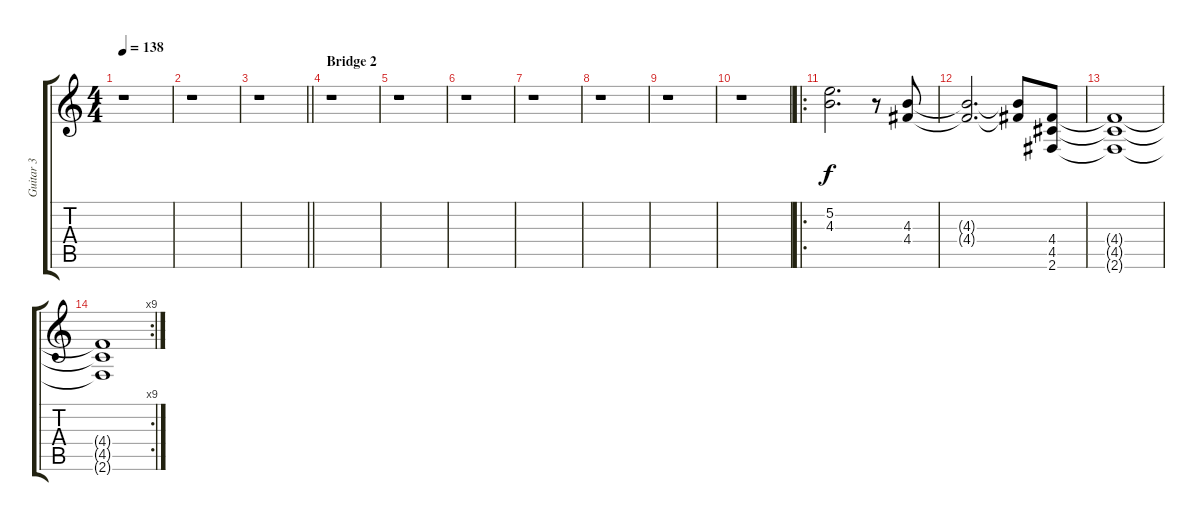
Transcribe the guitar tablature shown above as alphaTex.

\track ("Guitar 3" "Guitar 3") {instrument distortionguitar}
\staff {score tabs}
\tuning (E4 B3 G3 D3 A2 E2) {hide}
\ts (4 4)
\tempo 138
\clef g2
\ks c
r.1{dy f} |
r.1 |
\barLineRight lightlight
r.1 |
\section ("" "Bridge 2")
r.1 |
r.1 |
r.1 |
r.1 |
r.1 |
r.1 |
r.1 |
\ro
(5.2 4.3).2{d} r.8 (4.3 4.4).8 |
(4.3{t} 4.4{t}).2{d} (4.3{t} 4.4{t}).8 (4.4 4.5 2.6).8 |
(4.4{t} 4.5{t} 2.6{t}).1 |
\rc 9
(4.4{t} 4.5{t} 2.6{t}).1
